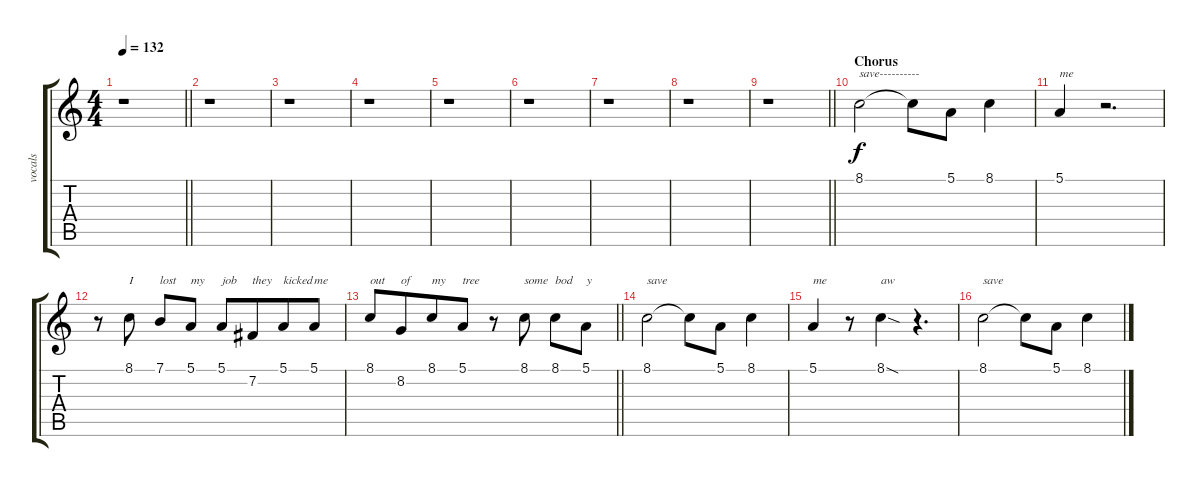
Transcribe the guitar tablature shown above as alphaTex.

\track ("vocals" "vocals") {instrument lead2sawtooth}
\staff {score tabs}
\tuning (E4 B3 G3 D3 A2 E2) {hide}
\ts (4 4)
\tempo 132
\clef g2
\barLineRight lightlight
\ks c
r.1{dy ff} |
r.1 |
r.1 |
r.1 |
r.1 |
r.1 |
r.1 |
r.1 |
\barLineRight lightlight
r.1 |
\section ("" "Chorus")
8.1.2{txt "save----------" dy f} 8.1{t}.8 5.1.8 8.1.4 |
5.1.4{txt "me"} r.2{d} |
r.8 8.1.8{txt "I"} 7.1.8{txt "lost" beam Up} 5.1.8{txt "my" beam Up} 5.1.8{txt "job" beam Up} 7.2.8{txt "they" beam Up beam merge} 5.1.8{txt "kicked" beam Up} 5.1.8{txt "me" beam Up} |
\barLineRight lightlight
8.1.8{txt "out"} 8.2.8{txt "of" beam merge} 8.1.8{txt "my"} 5.1.8{txt "tree"} r.8 8.1.8{txt "some"} 8.1.8{txt "bod"} 5.1.8{txt "y"} |
8.1.2{txt "save"} 8.1{t}.8 5.1.8 8.1.4 |
5.1.4{txt "me"} r.8 8.1{sod}.4{txt "aw"} r.4{d} |
8.1.2{txt "save"} 8.1{t}.8 5.1.8 8.1.4
